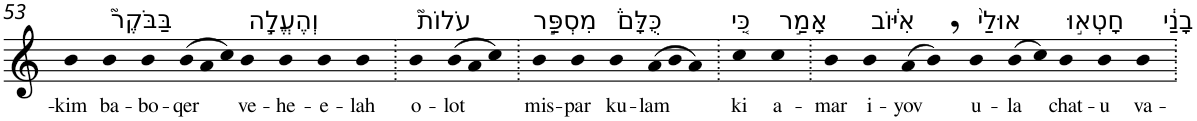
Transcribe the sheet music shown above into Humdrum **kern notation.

**kern	**text
*part1	*part1
*staff1	*staff1
*I"Piano	*
*I'Pno	*
!!LO:PB:g=z
*clefG2	*
*k[]	*
=53	=53
!	!LO:LY:b
4b	-kim
!LO:TX:a:t=בַּבֹּקֶר֮	!
!	!LO:LY:b
4b	ba-
!	!LO:LY:b
4b	-bo-
*Xtuplet	*
!	!LO:LY:b
(>12b	-qer
12a	.
12cc)	.
!LO:TX:a:t=וְהֶעֱלָ֣ה	!
!	!LO:LY:b
4b	ve-
!	!LO:LY:b
4b	-he-
!	!LO:LY:b
4b	-e-
!	!LO:LY:b
4b	-lah
=54.	=54.
!LO:TX:a:t=עֹלוֹת֮	!
!	!LO:LY:b
4b	o-
!	!LO:LY:b
(>12b	-lot
12a	.
12cc)	.
=55.	=55.
!LO:TX:a:t=מִסְפַּ֣ר	!
!	!LO:LY:b
4b	mis-
!	!LO:LY:b
4b	-par
!LO:TX:a:t=כֻּלָּם֒	!
!	!LO:LY:b
4b	ku-
!	!LO:LY:b
(>12a	-lam
12b	.
12a)	.
=56.	=56.
!LO:TX:a:t=כִּ֚י	!
!	!LO:LY:b
4cc	ki
!LO:TX:a:t=אָמַ֣ר	!
!	!LO:LY:b
4cc	a-
=57.	=57.
!	!LO:LY:b
4b	-mar
!LO:TX:a:t=אִיּ֔וֹב	!
!	!LO:LY:b
4b	i-
!	!LO:LY:b
(>8a	-yov
8b,)	.
!LO:TX:a:t=אוּלַי֙	!
!	!LO:LY:b
4b	u-
!	!LO:LY:b
(>8b	-la
8cc)	.
!LO:TX:a:t=חָטְא֣וּ	!
!	!LO:LY:b
4b	chat-
!	!LO:LY:b
4b	-u
!LO:TX:a:t=בָנַ֔י	!
!	!LO:LY:b
4b	va-
=.	=.
*-	*-
